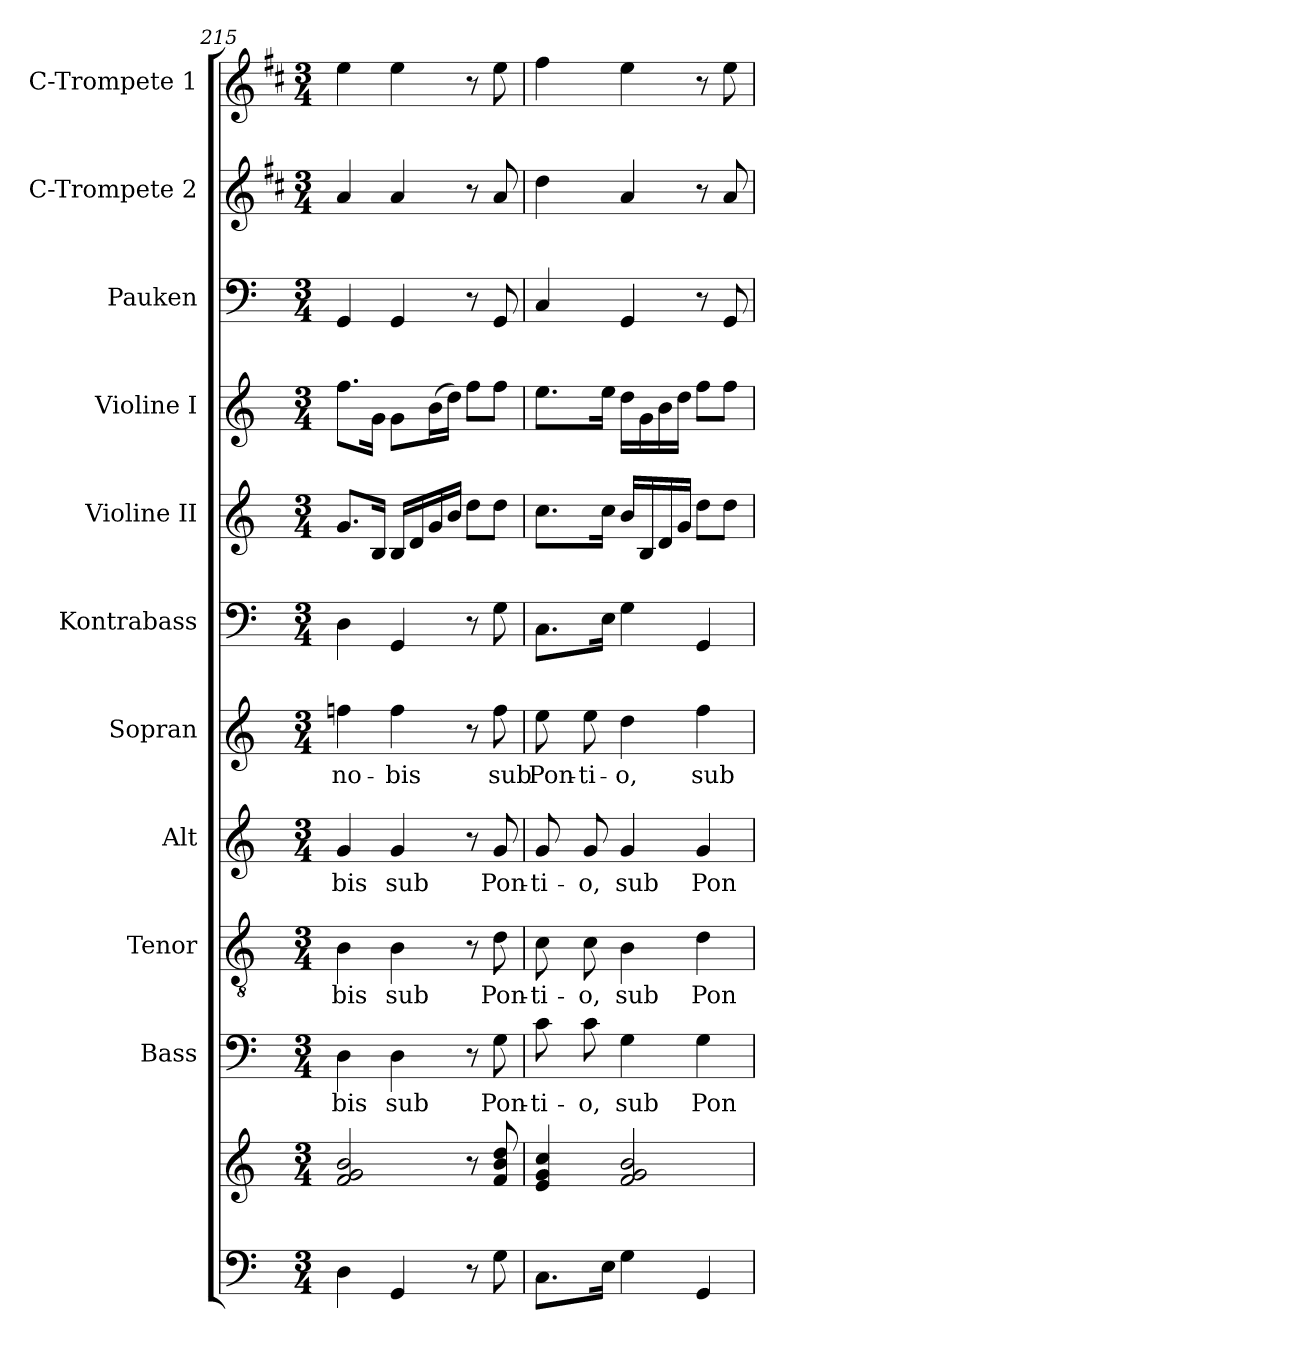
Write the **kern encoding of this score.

**kern	**kern	**kern	**text	**kern	**text	**kern	**text	**kern	**text	**kern	**kern	**kern	**kern	**kern	**kern
*part11	*part11	*part10	*part10	*part9	*part9	*part8	*part8	*part7	*part7	*part6	*part5	*part4	*part3	*part2	*part1
*staff12	*staff11	*staff10	*staff10	*staff9	*staff9	*staff8	*staff8	*staff7	*staff7	*staff6	*staff5	*staff4	*staff3	*staff2	*staff1
*	*	*I"Bass	*	*I"Tenor	*	*I"Alt	*	*I"Sopran	*	*I"Kontrabass	*I"Violine II	*I"Violine I	*I"Pauken	*I"C-Trompete 2	*I"C-Trompete 1
*	*	*I'B.	*	*I'T.	*	*I'A.	*	*I'S.	*	*I'Kb.	*I'Vl. II	*I'Vl. I	*I'Pk.	*I'C Trp. 2	*I'C Trp. 1
!!LO:PB:g=z
*clefF4	*clefG2	*clefF4	*	*clefGv2	*	*clefG2	*	*clefG2	*	*clefF4	*clefG2	*clefG2	*clefF4	*clefG2	*clefG2
*	*	*	*	*	*	*	*	*	*	*ITrd7c12	*	*	*	*ITrd1c2	*ITrd1c2
*k[]	*k[]	*k[]	*	*k[]	*	*k[]	*	*k[]	*	*k[]	*k[]	*k[]	*k[]	*k[]	*k[]
*C:	*C:	*C:	*	*C:	*	*C:	*	*C:	*	*C:	*C:	*C:	*C:	*C:	*C:
*M3/4	*M3/4	*M3/4	*	*M3/4	*	*M3/4	*	*M3/4	*	*M3/4	*M3/4	*M3/4	*M3/4	*M3/4	*M3/4
=215	=215	=215	=215	=215	=215	=215	=215	=215	=215	=215	=215	=215	=215	=215	=215
!	!	!	!LO:LY:b	!	!LO:LY:b	!	!LO:LY:b	!	!LO:LY:b	!	!	!	!	!	!
4D\	2f/ 2g/ 2b/	4D\	-bis	4B\	-bis	4g/	-bis	4ffn\	no-	4DD\	8.g/L	8.ff\L	4GG/	4g/	4dd\
.	.	.	.	.	.	.	.	.	.	.	16B/Jk	16g\Jk	.	.	.
!	!	!	!LO:LY:b	!	!LO:LY:b	!	!LO:LY:b	!	!LO:LY:b	!	!	!	!	!	!
4GG/	.	4D\	sub	4B\	sub	4g/	sub	4ff\	-bis	4GGG/	16B/LL	8g\L	4GG/	4g/	4dd\
.	.	.	.	.	.	.	.	.	.	.	16d/	.	.	.	.
.	.	.	.	.	.	.	.	.	.	.	16g/	(>16b\L	.	.	.
.	.	.	.	.	.	.	.	.	.	.	16b/JJ	16dd\JJ)	.	.	.
8r	8r	8r	.	8r	.	8r	.	8r	.	8r	8dd\L	8ff\L	8r	8r	8r
!	!	!	!LO:LY:b	!	!LO:LY:b	!	!LO:LY:b	!	!LO:LY:b	!	!	!	!	!	!
8G\	8f/ 8b/ 8dd/	8G\	Pon-	8d\	Pon-	8g/	Pon-	8ff\	sub	8GG\	8dd\J	8ff\J	8GG/	8g/	8dd\
=216	=216	=216	=216	=216	=216	=216	=216	=216	=216	=216	=216	=216	=216	=216	=216
!	!	!	!LO:LY:b	!	!LO:LY:b	!	!LO:LY:b	!	!LO:LY:b	!	!	!	!	!	!
8.C\L	4e/ 4g/ 4cc/	8c\	-ti-	8c\	-ti-	8g/	-ti-	8ee\	Pon-	8.CC\L	8.cc\L	8.ee\L	4C/	4cc\	4ee\
!	!	!	!LO:LY:b	!	!LO:LY:b	!	!LO:LY:b	!	!LO:LY:b	!	!	!	!	!	!
.	.	8c\	-o,	8c\	-o,	8g/	-o,	8ee\	-ti-	.	.	.	.	.	.
16E\Jk	.	.	.	.	.	.	.	.	.	16EE\Jk	16cc\Jk	16ee\Jk	.	.	.
!	!	!	!LO:LY:b	!	!LO:LY:b	!	!LO:LY:b	!	!LO:LY:b	!	!	!	!	!	!
4G\	2f/ 2g/ 2b/	4G\	sub	4B\	sub	4g/	sub	4dd\	-o,	4GG\	16b/LL	16dd\LL	4GG/	4g/	4dd\
.	.	.	.	.	.	.	.	.	.	.	16B/	16g\	.	.	.
.	.	.	.	.	.	.	.	.	.	.	16d/	16b\	.	.	.
.	.	.	.	.	.	.	.	.	.	.	16g/JJ	16dd\JJ	.	.	.
!	!	!	!LO:LY:b	!	!LO:LY:b	!	!LO:LY:b	!	!LO:LY:b	!	!	!	!	!	!
4GG/	.	4G\	Pon-	4d\	Pon-	4g/	Pon-	4ff\	sub	4GGG/	8dd\L	8ff\L	8r	8r	8r
.	.	.	.	.	.	.	.	.	.	.	8dd\J	8ff\J	8GG/	8g/	8dd\
=	=	=	=	=	=	=	=	=	=	=	=	=	=	=	=
*-	*-	*-	*-	*-	*-	*-	*-	*-	*-	*-	*-	*-	*-	*-	*-
